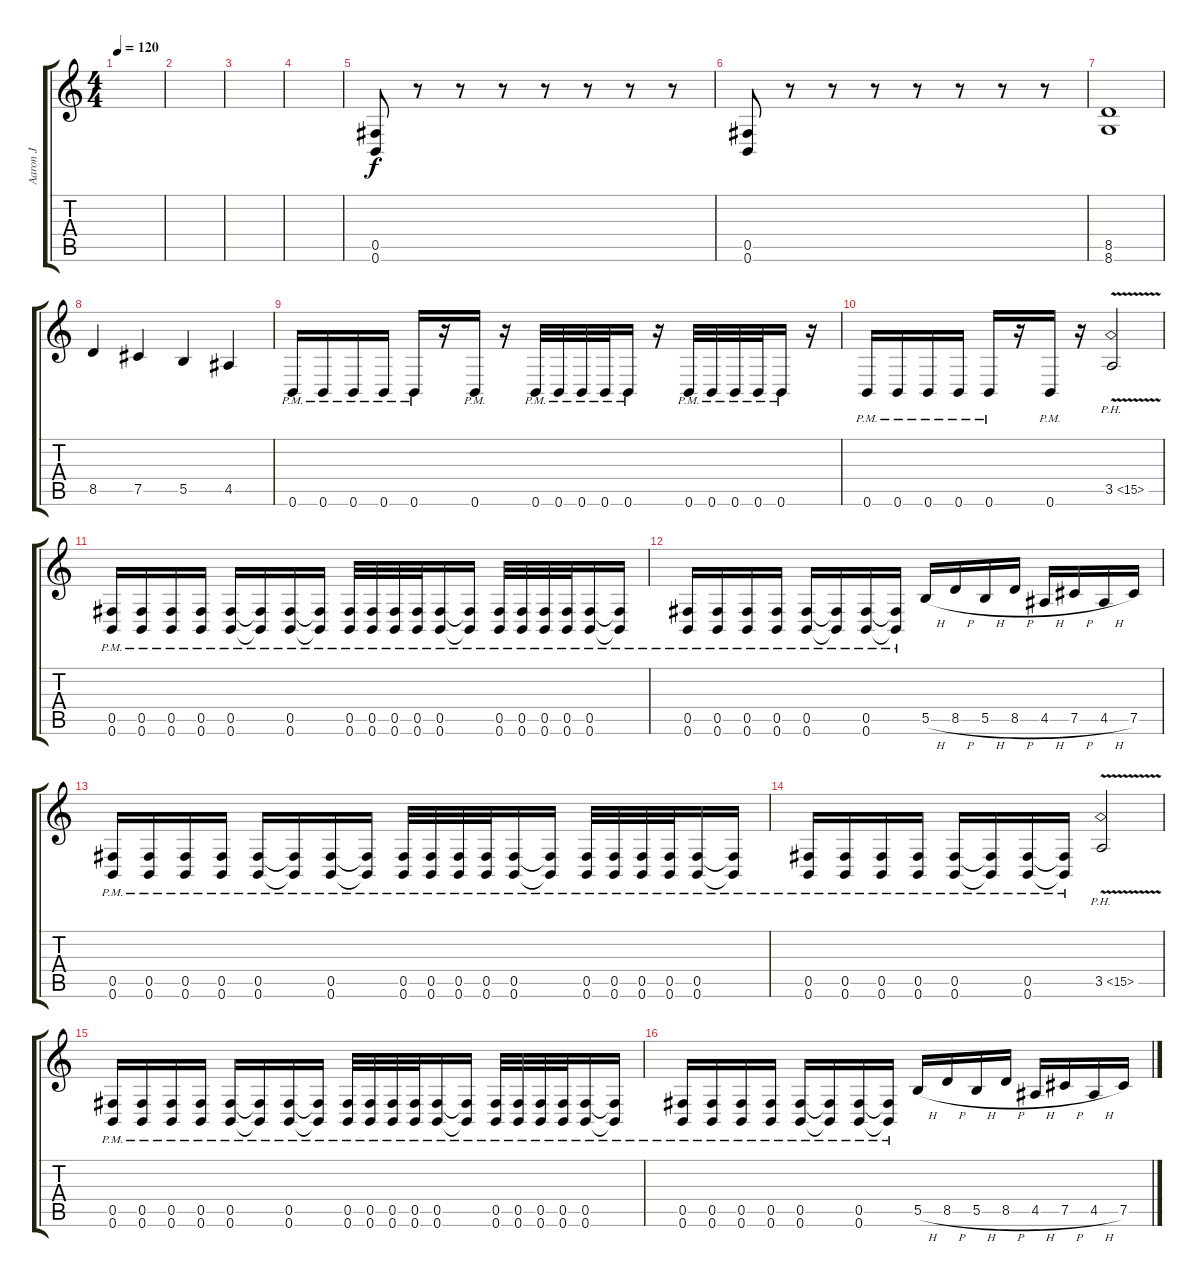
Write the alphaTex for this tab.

\track ("Aaron J" "Aaron J") {instrument distortionguitar}
\staff {score tabs}
\tuning (Db4 Ab3 E3 B2 Gb2 B1) {hide}
\ts (4 4)
\tempo 120
\clef g2
\ks c
|
|
|
|
(0.5 0.6).8 r.8 r.8 r.8 r.8 r.8 r.8 r.8 |
(0.5 0.6).8 r.8 r.8 r.8 r.8 r.8 r.8 r.8 |
(8.5 8.6).1 |
8.5.4{dy f} 7.5.4 5.5.4 4.5.4 |
0.6{pm}.16 0.6{pm}.16 0.6{pm}.16 0.6{pm}.16 0.6{pm}.16 r.16 0.6{pm}.16 r.16 0.6{pm}.32 0.6{pm}.32 0.6{pm}.32 0.6{pm}.32 0.6{pm}.16 r.16 0.6{pm}.32 0.6{pm}.32 0.6{pm}.32 0.6{pm}.32 0.6{pm}.16 r.16 |
0.6{pm}.16 0.6{pm}.16 0.6{pm}.16 0.6{pm}.16 0.6{pm}.16 r.16 0.6{pm}.16 r.16 3.5{ph 12 v}.2 |
(0.5{pm} 0.6{pm}).16 (0.5{pm} 0.6{pm}).16 (0.5{pm} 0.6{pm}).16 (0.5{pm} 0.6{pm}).16 (0.5{pm} 0.6{pm}).16 (0.5{pm t} 0.6{pm t}).16 (0.5{pm} 0.6{pm}).16 (0.5{pm t} 0.6{pm t}).16 (0.5{pm} 0.6{pm}).32 (0.5{pm} 0.6{pm}).32 (0.5{pm} 0.6{pm}).32 (0.5{pm} 0.6{pm}).32 (0.5{pm} 0.6{pm}).16 (0.5{pm t} 0.6{pm t}).16 (0.5{pm} 0.6{pm}).32 (0.5{pm} 0.6{pm}).32 (0.5{pm} 0.6{pm}).32 (0.5{pm} 0.6{pm}).32 (0.5{pm} 0.6{pm}).16 (0.5{pm t} 0.6{pm t}).16 |
(0.5{pm} 0.6{pm}).16 (0.5{pm} 0.6{pm}).16 (0.5{pm} 0.6{pm}).16 (0.5{pm} 0.6{pm}).16 (0.5{pm} 0.6{pm}).16 (0.5{pm t} 0.6{pm t}).16 (0.5{pm} 0.6{pm}).16 (0.5{pm t} 0.6{pm t}).16 5.5{h}.16 8.5{h}.16 5.5{h}.16 8.5{h}.16 4.5{h}.16 7.5{h}.16 4.5{h}.16 7.5.16 |
(0.5{pm} 0.6{pm}).16 (0.5{pm} 0.6{pm}).16 (0.5{pm} 0.6{pm}).16 (0.5{pm} 0.6{pm}).16 (0.5{pm} 0.6{pm}).16 (0.5{pm t} 0.6{pm t}).16 (0.5{pm} 0.6{pm}).16 (0.5{pm t} 0.6{pm t}).16 (0.5{pm} 0.6{pm}).32 (0.5{pm} 0.6{pm}).32 (0.5{pm} 0.6{pm}).32 (0.5{pm} 0.6{pm}).32 (0.5{pm} 0.6{pm}).16 (0.5{pm t} 0.6{pm t}).16 (0.5{pm} 0.6{pm}).32 (0.5{pm} 0.6{pm}).32 (0.5{pm} 0.6{pm}).32 (0.5{pm} 0.6{pm}).32 (0.5{pm} 0.6{pm}).16 (0.5{pm t} 0.6{pm t}).16 |
(0.5{pm} 0.6{pm}).16 (0.5{pm} 0.6{pm}).16 (0.5{pm} 0.6{pm}).16 (0.5{pm} 0.6{pm}).16 (0.5{pm} 0.6{pm}).16 (0.5{pm t} 0.6{pm t}).16 (0.5{pm} 0.6{pm}).16 (0.5{pm t} 0.6{pm t}).16 3.5{ph 12 v}.2 |
(0.5{pm} 0.6{pm}).16 (0.5{pm} 0.6{pm}).16 (0.5{pm} 0.6{pm}).16 (0.5{pm} 0.6{pm}).16 (0.5{pm} 0.6{pm}).16 (0.5{pm t} 0.6{pm t}).16 (0.5{pm} 0.6{pm}).16 (0.5{pm t} 0.6{pm t}).16 (0.5{pm} 0.6{pm}).32 (0.5{pm} 0.6{pm}).32 (0.5{pm} 0.6{pm}).32 (0.5{pm} 0.6{pm}).32 (0.5{pm} 0.6{pm}).16 (0.5{pm t} 0.6{pm t}).16 (0.5{pm} 0.6{pm}).32 (0.5{pm} 0.6{pm}).32 (0.5{pm} 0.6{pm}).32 (0.5{pm} 0.6{pm}).32 (0.5{pm} 0.6{pm}).16 (0.5{pm t} 0.6{pm t}).16 |
(0.5{pm} 0.6{pm}).16 (0.5{pm} 0.6{pm}).16 (0.5{pm} 0.6{pm}).16 (0.5{pm} 0.6{pm}).16 (0.5{pm} 0.6{pm}).16 (0.5{pm t} 0.6{pm t}).16 (0.5{pm} 0.6{pm}).16 (0.5{pm t} 0.6{pm t}).16 5.5{h}.16 8.5{h}.16 5.5{h}.16 8.5{h}.16 4.5{h}.16 7.5{h}.16 4.5{h}.16 7.5.16
